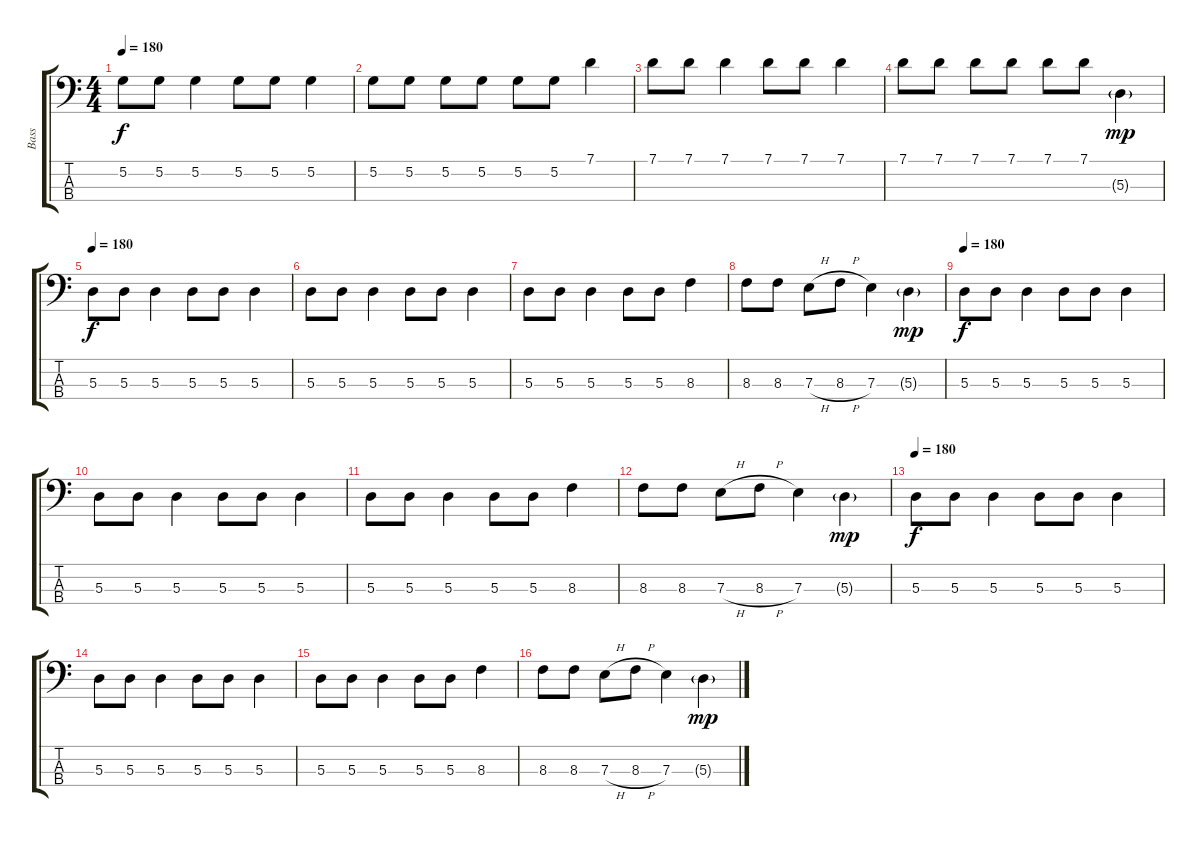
\track ("Bass" "Bass") {instrument electricbassfinger}
\staff {score tabs}
\tuning (G2 D2 A1 E1) {hide}
\ts (4 4)
\tempo 180
\clef f4
\ks c
5.2.8{dy f} 5.2.8 5.2.4 5.2.8 5.2.8 5.2.4 |
5.2.8 5.2.8 5.2.8 5.2.8 5.2.8 5.2.8 7.1.4 |
7.1.8 7.1.8 7.1.4 7.1.8 7.1.8 7.1.4 |
7.1.8 7.1.8 7.1.8 7.1.8 7.1.8 7.1.8 5.3{g}.4{dy mp} |
\tempo 180
5.3.8{dy f} 5.3.8 5.3.4 5.3.8 5.3.8 5.3.4 |
5.3.8 5.3.8 5.3.4 5.3.8 5.3.8 5.3.4 |
5.3.8 5.3.8 5.3.4 5.3.8 5.3.8 8.3.4 |
8.3.8 8.3.8 7.3{h}.8 8.3{h}.8 7.3.4 5.3{g}.4{dy mp} |
\tempo 180
5.3.8{dy f} 5.3.8 5.3.4 5.3.8 5.3.8 5.3.4 |
5.3.8 5.3.8 5.3.4 5.3.8 5.3.8 5.3.4 |
5.3.8 5.3.8 5.3.4 5.3.8 5.3.8 8.3.4 |
8.3.8 8.3.8 7.3{h}.8 8.3{h}.8 7.3.4 5.3{g}.4{dy mp} |
\tempo 180
5.3.8{dy f} 5.3.8 5.3.4 5.3.8 5.3.8 5.3.4 |
5.3.8 5.3.8 5.3.4 5.3.8 5.3.8 5.3.4 |
5.3.8 5.3.8 5.3.4 5.3.8 5.3.8 8.3.4 |
8.3.8 8.3.8 7.3{h}.8 8.3{h}.8 7.3.4 5.3{g}.4{dy mp}
